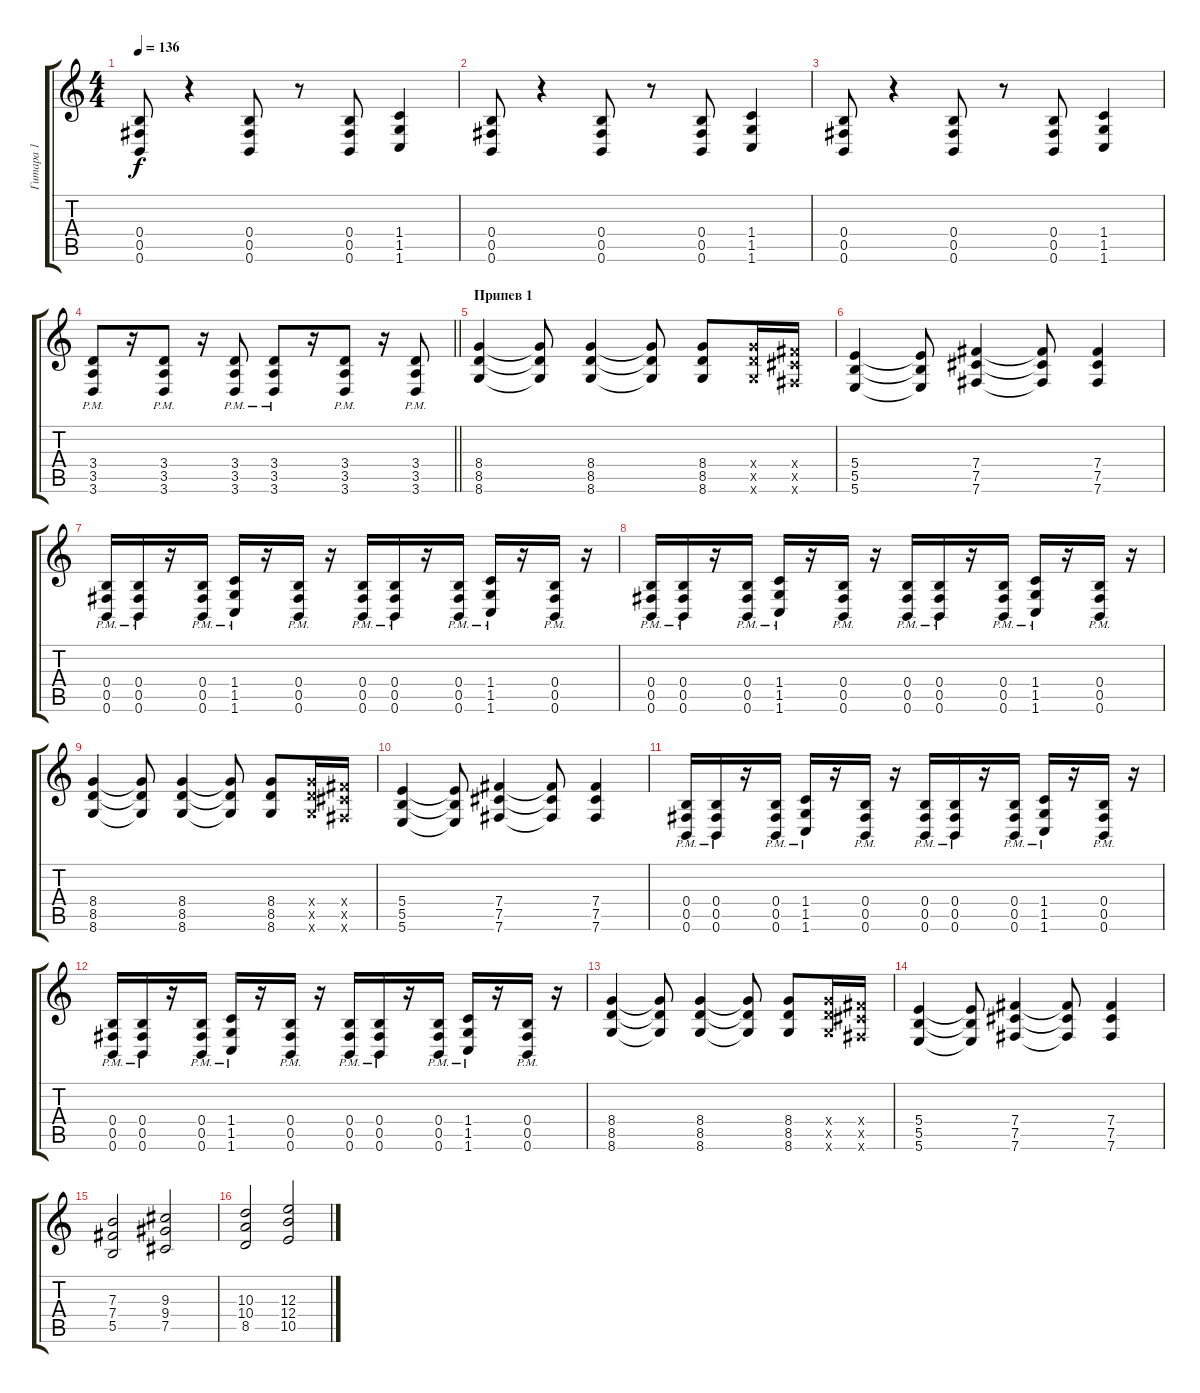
\track ("Гитара 1" "Гитара 1") {instrument distortionguitar}
\staff {score tabs}
\tuning (Db4 Ab3 E3 B2 Gb2 B1) {hide}
\ts (4 4)
\tempo 136
\clef g2
\ks c
(0.4 0.5 0.6).8{dy f} r.4 (0.4 0.5 0.6).8 r.8 (0.4 0.5 0.6).8 (1.4 1.5 1.6).4 |
(0.4 0.5 0.6).8 r.4 (0.4 0.5 0.6).8 r.8 (0.4 0.5 0.6).8 (1.4 1.5 1.6).4 |
(0.4 0.5 0.6).8 r.4 (0.4 0.5 0.6).8 r.8 (0.4 0.5 0.6).8 (1.4 1.5 1.6).4 |
\barLineRight lightlight
(3.4{pm} 3.5{pm} 3.6{pm}).8 r.16 (3.4{pm} 3.5{pm} 3.6{pm}).8 r.16 (3.4{pm} 3.5{pm} 3.6{pm}).8 (3.4{pm} 3.5{pm} 3.6{pm}).8 r.16 (3.4{pm} 3.5{pm} 3.6{pm}).8 r.16 (3.4{pm} 3.5{pm} 3.6{pm}).8 |
\section ("" "Припев 1")
(8.4 8.5 8.6).4 (8.4{t} 8.5{t} 8.6{t}).8 (8.4 8.5 8.6).4 (8.4{t} 8.5{t} 8.6{t}).8 (8.4 8.5 8.6).8 (8.4{x} 8.5{x} 8.6{x}).16 (7.4{x} 7.5{x} 7.6{x}).16 |
(5.4 5.5 5.6).4 (5.4{t} 5.5{t} 5.6{t}).8 (7.4 7.5 7.6).4 (7.4{t} 7.5{t} 7.6{t}).8 (7.4 7.5 7.6).4 |
(0.4{pm} 0.5{pm} 0.6{pm}).16 (0.4{pm} 0.5{pm} 0.6{pm}).16 r.16 (0.4{pm} 0.5{pm} 0.6{pm}).16 (1.4{pm} 1.5{pm} 1.6{pm}).16 r.16 (0.4{pm} 0.5{pm} 0.6{pm}).16 r.16 (0.4{pm} 0.5{pm} 0.6{pm}).16 (0.4{pm} 0.5{pm} 0.6{pm}).16 r.16 (0.4{pm} 0.5{pm} 0.6{pm}).16 (1.4{pm} 1.5{pm} 1.6{pm}).16 r.16 (0.4{pm} 0.5{pm} 0.6{pm}).16 r.16 |
(0.4{pm} 0.5{pm} 0.6{pm}).16 (0.4{pm} 0.5{pm} 0.6{pm}).16 r.16 (0.4{pm} 0.5{pm} 0.6{pm}).16 (1.4{pm} 1.5{pm} 1.6{pm}).16 r.16 (0.4{pm} 0.5{pm} 0.6{pm}).16 r.16 (0.4{pm} 0.5{pm} 0.6{pm}).16 (0.4{pm} 0.5{pm} 0.6{pm}).16 r.16 (0.4{pm} 0.5{pm} 0.6{pm}).16 (1.4{pm} 1.5{pm} 1.6{pm}).16 r.16 (0.4{pm} 0.5{pm} 0.6{pm}).16 r.16 |
(8.4 8.5 8.6).4 (8.4{t} 8.5{t} 8.6{t}).8 (8.4 8.5 8.6).4 (8.4{t} 8.5{t} 8.6{t}).8 (8.4 8.5 8.6).8 (8.4{x} 8.5{x} 8.6{x}).16 (7.4{x} 7.5{x} 7.6{x}).16 |
(5.4 5.5 5.6).4 (5.4{t} 5.5{t} 5.6{t}).8 (7.4 7.5 7.6).4 (7.4{t} 7.5{t} 7.6{t}).8 (7.4 7.5 7.6).4 |
(0.4{pm} 0.5{pm} 0.6{pm}).16 (0.4{pm} 0.5{pm} 0.6{pm}).16 r.16 (0.4{pm} 0.5{pm} 0.6{pm}).16 (1.4{pm} 1.5{pm} 1.6{pm}).16 r.16 (0.4{pm} 0.5{pm} 0.6{pm}).16 r.16 (0.4{pm} 0.5{pm} 0.6{pm}).16 (0.4{pm} 0.5{pm} 0.6{pm}).16 r.16 (0.4{pm} 0.5{pm} 0.6{pm}).16 (1.4{pm} 1.5{pm} 1.6{pm}).16 r.16 (0.4{pm} 0.5{pm} 0.6{pm}).16 r.16 |
(0.4{pm} 0.5{pm} 0.6{pm}).16 (0.4{pm} 0.5{pm} 0.6{pm}).16 r.16 (0.4{pm} 0.5{pm} 0.6{pm}).16 (1.4{pm} 1.5{pm} 1.6{pm}).16 r.16 (0.4{pm} 0.5{pm} 0.6{pm}).16 r.16 (0.4{pm} 0.5{pm} 0.6{pm}).16 (0.4{pm} 0.5{pm} 0.6{pm}).16 r.16 (0.4{pm} 0.5{pm} 0.6{pm}).16 (1.4{pm} 1.5{pm} 1.6{pm}).16 r.16 (0.4{pm} 0.5{pm} 0.6{pm}).16 r.16 |
(8.4 8.5 8.6).4 (8.4{t} 8.5{t} 8.6{t}).8 (8.4 8.5 8.6).4 (8.4{t} 8.5{t} 8.6{t}).8 (8.4 8.5 8.6).8 (8.4{x} 8.5{x} 8.6{x}).16 (7.4{x} 7.5{x} 7.6{x}).16 |
(5.4 5.5 5.6).4 (5.4{t} 5.5{t} 5.6{t}).8 (7.4 7.5 7.6).4 (7.4{t} 7.5{t} 7.6{t}).8 (7.4 7.5 7.6).4 |
(7.3 7.4 5.5).2 (9.3 9.4 7.5).2 |
(10.3 10.4 8.5).2 (12.3 12.4 10.5).2
